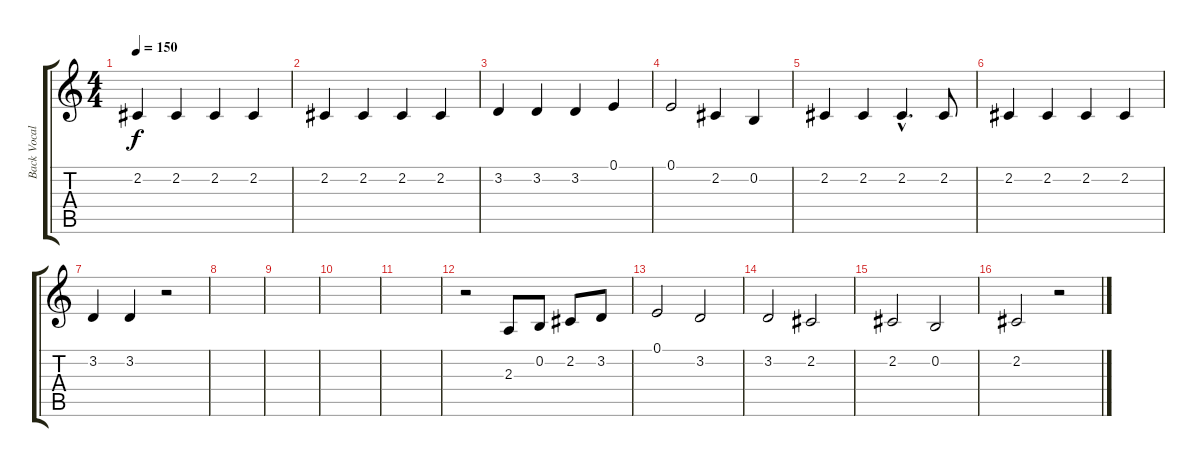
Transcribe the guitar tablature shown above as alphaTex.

\track ("Back Vocals" "Back Vocal") {instrument lead3calliope}
\staff {score tabs}
\tuning (E4 B3 G3 D3 A2 E2) {hide}
\ts (4 4)
\tempo 150
\clef g2
\ks c
2.2.4{dy f} 2.2.4 2.2.4 2.2.4 |
2.2.4 2.2.4 2.2.4 2.2.4 |
3.2.4 3.2.4 3.2.4 0.1.4 |
0.1.2 2.2.4 0.2.4 |
2.2.4 2.2.4 2.2{hac}.4{d} 2.2.8 |
2.2.4 2.2.4 2.2.4 2.2.4 |
3.2.4 3.2.4 r.2 |
|
|
|
|
r.2 2.3.8 0.2.8 2.2.8 3.2.8 |
0.1.2 3.2.2 |
3.2.2 2.2.2 |
2.2.2 0.2.2 |
2.2.2 r.2
